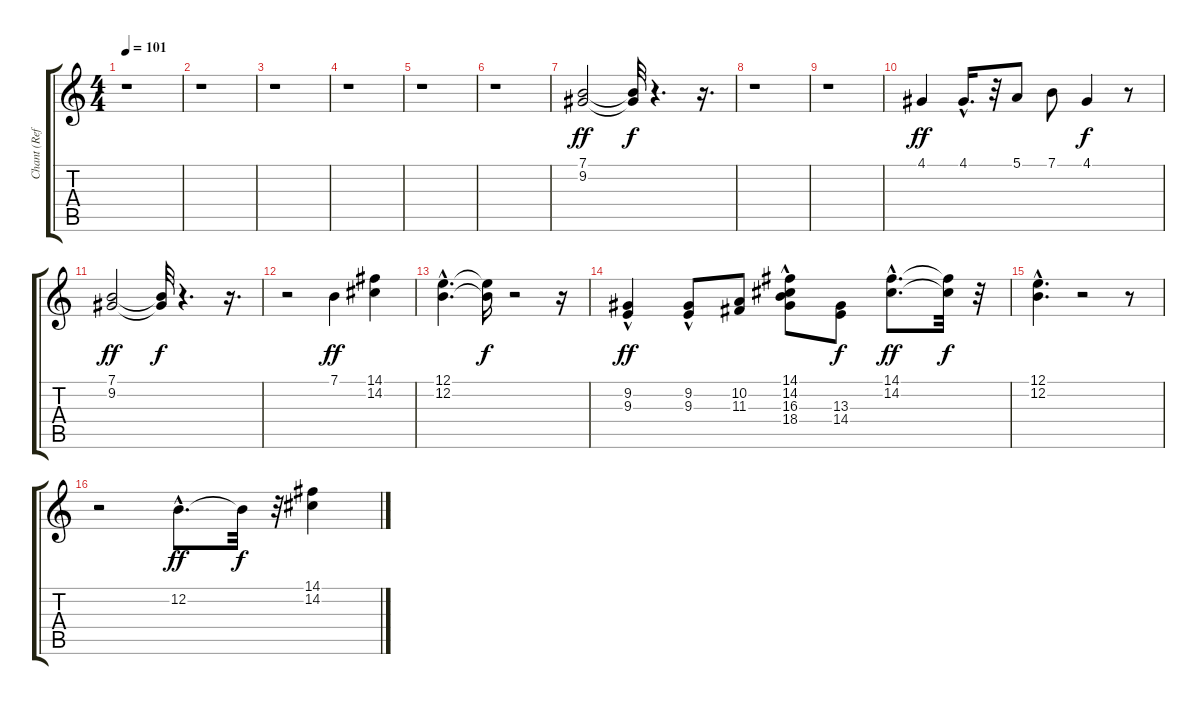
\track ("Chant (Refrain)" "Chant (Ref") {instrument choiraahs}
\staff {score tabs}
\tuning (E4 B3 G3 D3 A2 E2) {hide}
\ts (4 4)
\tempo 101
\clef g2
\ks c
r.1{dy f} |
r.1 |
r.1 |
r.1 |
r.1 |
r.1 |
(7.1 9.2).2{dy ff} (7.1{t} 9.2{t}).32{dy f} r.4{d} r.16{d} |
r.1 |
r.1 |
4.1.4{dy ff volume 16} 4.1{hac}.16{d} r.32 5.1.8 7.1.8 4.1.4{dy f} r.8 |
(7.1 9.2).2{dy ff} (7.1{t} 9.2{t}).32{dy f} r.4{d} r.16{d} |
r.2 7.1.4{dy ff volume 16} (14.1 14.2).4 |
(12.1{hac} 12.2{hac}).4{d} (12.1{t} 12.2{t}).16{dy f} r.2 r.16 |
(9.2 9.3{hac}).4{dy ff} (9.2{hac} 9.3).8 (10.2 11.3).8 (14.1{hac} 14.2{hac} 16.3 18.4).8 (13.3 14.4).8{dy f} (14.1{hac} 14.2{hac}).8{d dy ff} (14.1{t} 14.2{t}).32{dy f} r.32 |
(12.1{hac} 12.2{hac}).4{d} r.2 r.8 |
r.2 12.2{hac}.8{d dy ff} 12.2{t}.32{dy f} r.32 (14.1 14.2).4
